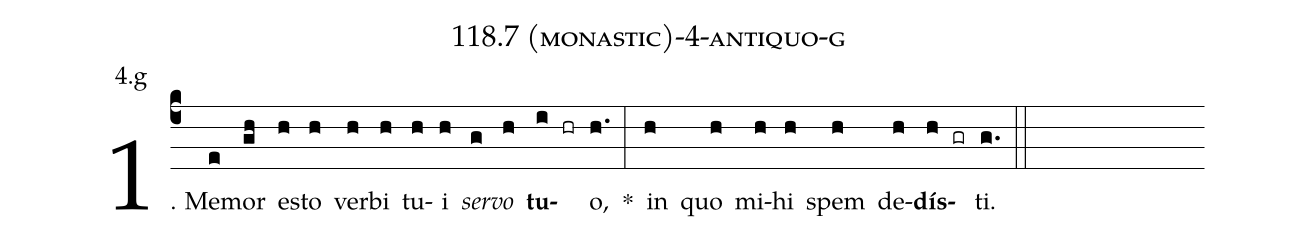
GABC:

name: 118.7 (monastic)-4-antiquo-g;
annotation: 4.g;
%%
(c4)1. Me(e)mor(gh) es(h)to(h) ver(h)bi(h) tu(h)i(h) <i>ser</i>(g)<i>vo</i>(h) <b>tu</b>(i hr)o,(h.) *(:) in(h) quo(h) mi(h)hi(h) spem(h) de(h)<b>dís</b>(h gr)ti.(g.) (::)
